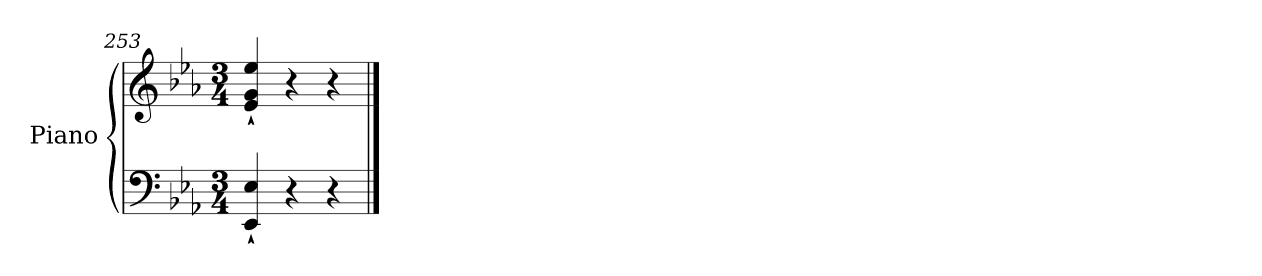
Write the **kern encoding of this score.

**kern	**kern
*part1	*part1
*staff2	*staff1
*I"Piano	*
*I'Pno.	*
*clefF4	*clefG2
*k[b-e-a-]	*k[b-e-a-]
*M3/4	*M3/4
=253	=253
4EE-/` 4E-/`	4e-/` 4g/` 4ee-/`
4r	4r
4r	4r
==	==
*-	*-
